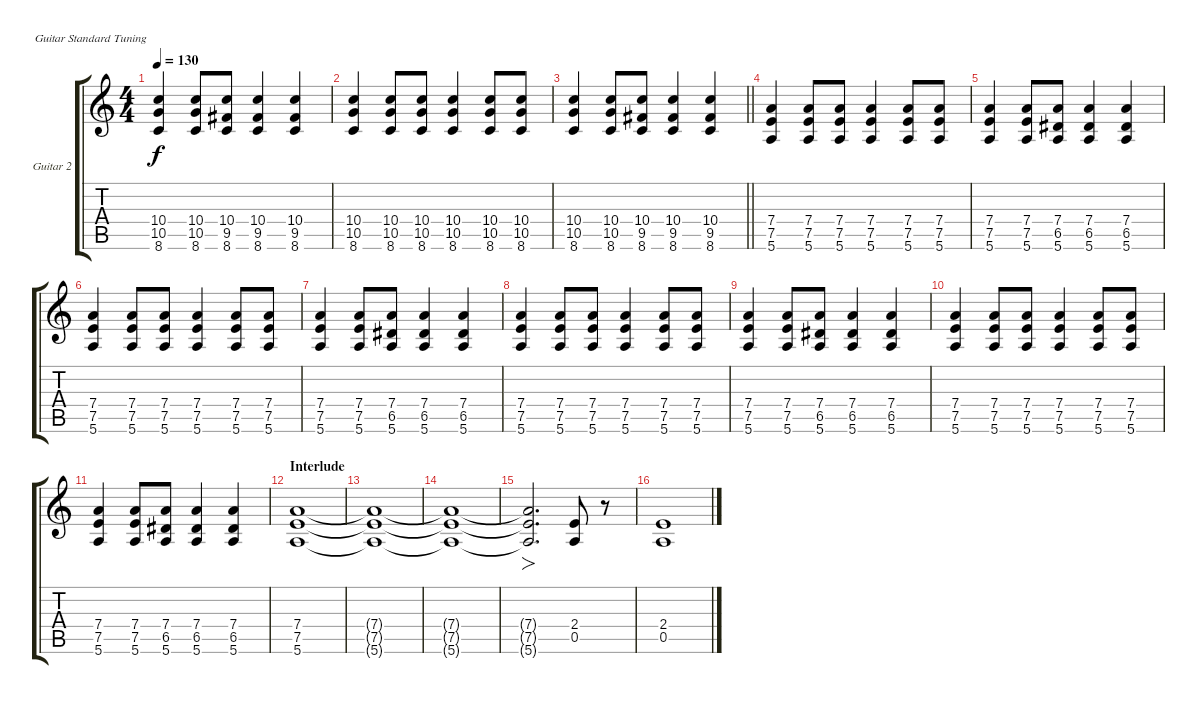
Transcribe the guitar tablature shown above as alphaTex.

\defaultSystemsLayout 4
\bracketExtendMode groupsimilarinstruments
\firstSystemTrackNameOrientation horizontal
\otherSystemsTrackNameOrientation horizontal
\track ("Guitar 2" "Guitar 2") {instrument distortionguitar}
\staff {score tabs}
\tuning (E4 B3 G3 D3 A2 E2)
\ts (4 4)
\tempo 130
\clef g2
\scale
0.333333
\ks aminor
(8.6 10.5 10.4).4{dy f} (8.6 10.5 10.4).8 (8.6 9.5 10.4).8 (8.6 9.5 10.4).4 (8.6 9.5 10.4).4 |
\scale
0.333333 (8.6 10.5 10.4).4 (8.6 10.5 10.4).8 (8.6 10.5 10.4).8 (8.6 10.5 10.4).4 (8.6 10.5 10.4).8 (8.6 10.5 10.4).8 |
\scale
0.333333
\barLineRight lightlight
(8.6 10.5 10.4).4 (8.6 10.5 10.4).8 (8.6 9.5 10.4).8 (8.6 9.5 10.4).4 (8.6 9.5 10.4).4 |
\scale
0.333333 (5.6 7.5 7.4).4 (5.6 7.5 7.4).8 (5.6 7.5 7.4).8 (5.6 7.5 7.4).4 (5.6 7.5 7.4).8 (5.6 7.5 7.4).8 |
\scale
0.333333 (5.6 7.5 7.4).4 (5.6 7.5 7.4).8 (5.6 6.5 7.4).8 (5.6 6.5 7.4).4 (5.6 6.5 7.4).4 |
\scale
0.333333 (5.6 7.5 7.4).4 (5.6 7.5 7.4).8 (5.6 7.5 7.4).8 (5.6 7.5 7.4).4 (5.6 7.5 7.4).8 (5.6 7.5 7.4).8 |
\scale
0.333333 (5.6 7.5 7.4).4 (5.6 7.5 7.4).8 (5.6 6.5 7.4).8 (5.6 6.5 7.4).4 (5.6 6.5 7.4).4 |
\scale
0.333333 (5.6 7.5 7.4).4 (5.6 7.5 7.4).8 (5.6 7.5 7.4).8 (5.6 7.5 7.4).4 (5.6 7.5 7.4).8 (5.6 7.5 7.4).8 |
\scale
0.333333 (5.6 7.5 7.4).4 (5.6 7.5 7.4).8 (5.6 6.5 7.4).8 (5.6 6.5 7.4).4 (5.6 6.5 7.4).4 |
\scale
0.333333 (5.6 7.5 7.4).4 (5.6 7.5 7.4).8 (5.6 7.5 7.4).8 (5.6 7.5 7.4).4 (5.6 7.5 7.4).8 (5.6 7.5 7.4).8 |
\scale
0.333333 (5.6 7.5 7.4).4 (5.6 7.5 7.4).8 (5.6 6.5 7.4).8 (5.6 6.5 7.4).4 (5.6 6.5 7.4).4 |
\section ("" "Interlude")
\scale
0.333333 (5.6 7.5 7.4).1 |
\scale
0.333333 (5.6{t} 7.5{t} 7.4{t}).1 |
\scale
0.333333 (5.6{t} 7.5{t} 7.4{t}).1 |
\scale
0.333333 (5.6{t} 7.5{t} 7.4{t}).2{fo d} (0.5 2.4).8 r.8 |
\scale
0.333333 (0.5 2.4).1
